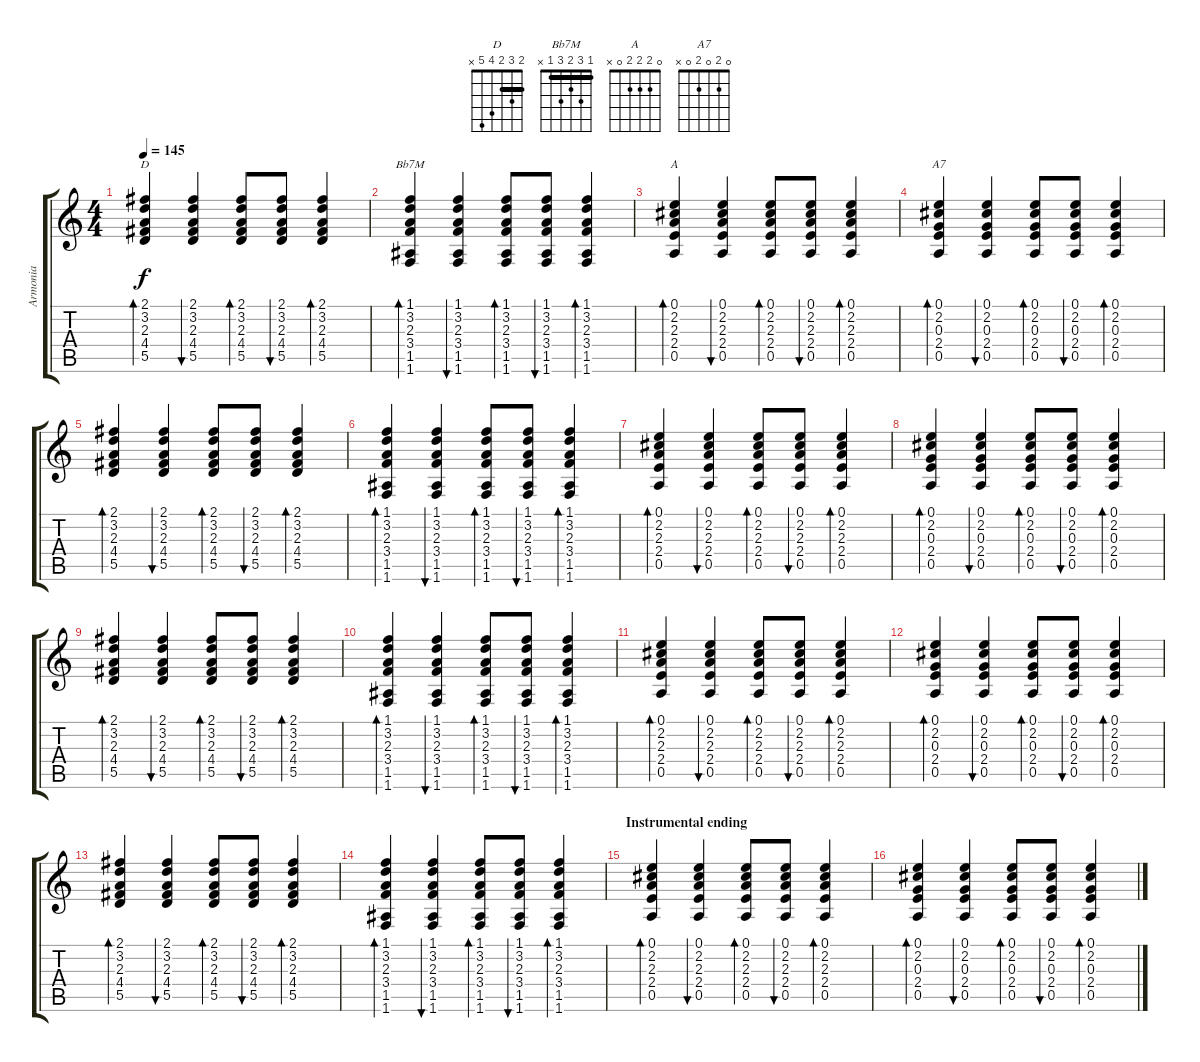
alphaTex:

\track ("Armonia" "Armonia") {instrument acousticguitarsteel}
\staff {score tabs}
\tuning (E4 B3 G3 D3 A2 E2) {hide}
\chord ("D" 2 3 2 4 5 x) {barre 2}
\chord ("Bb7M" 1 3 2 3 1 x) {barre 1}
\chord ("A" 0 2 2 2 0 x)
\chord ("A7" 0 2 0 2 0 x)
\ts (4 4)
\tempo 145
\clef g2
\ks c
(2.1 3.2 2.3 4.4 5.5).4{bd 120 ch "D" dy f} (2.1 3.2 2.3 4.4 5.5).4{bu 120} (2.1 3.2 2.3 4.4 5.5).8{bd 60} (2.1 3.2 2.3 4.4 5.5).8{bu 60} (2.1 3.2 2.3 4.4 5.5).4{bd 60} |
(1.1 3.2 2.3 3.4 1.5 1.6).4{bd 120 ch "Bb7M"} (1.1 3.2 2.3 3.4 1.5 1.6).4{bu 120} (1.1 3.2 2.3 3.4 1.5 1.6).8{bd 60} (1.1 3.2 2.3 3.4 1.5 1.6).8{bu 60} (1.1 3.2 2.3 3.4 1.5 1.6).4{bd 60} |
(0.1 2.2 2.3 2.4 0.5).4{bd 120 ch "A"} (0.1 2.2 2.3 2.4 0.5).4{bu 120} (0.1 2.2 2.3 2.4 0.5).8{bd 60} (0.1 2.2 2.3 2.4 0.5).8{bu 60} (0.1 2.2 2.3 2.4 0.5).4{bd 60} |
(0.1 2.2 0.3 2.4 0.5).4{bd 120 ch "A7"} (0.1 2.2 0.3 2.4 0.5).4{bu 120} (0.1 2.2 0.3 2.4 0.5).8{bd 60} (0.1 2.2 0.3 2.4 0.5).8{bu 60} (0.1 2.2 0.3 2.4 0.5).4{bd 60} |
(2.1 3.2 2.3 4.4 5.5).4{bd 120} (2.1 3.2 2.3 4.4 5.5).4{bu 120} (2.1 3.2 2.3 4.4 5.5).8{bd 60} (2.1 3.2 2.3 4.4 5.5).8{bu 60} (2.1 3.2 2.3 4.4 5.5).4{bd 60} |
(1.1 3.2 2.3 3.4 1.5 1.6).4{bd 120} (1.1 3.2 2.3 3.4 1.5 1.6).4{bu 120} (1.1 3.2 2.3 3.4 1.5 1.6).8{bd 60} (1.1 3.2 2.3 3.4 1.5 1.6).8{bu 60} (1.1 3.2 2.3 3.4 1.5 1.6).4{bd 60} |
(0.1 2.2 2.3 2.4 0.5).4{bd 120} (0.1 2.2 2.3 2.4 0.5).4{bu 120} (0.1 2.2 2.3 2.4 0.5).8{bd 60} (0.1 2.2 2.3 2.4 0.5).8{bu 60} (0.1 2.2 2.3 2.4 0.5).4{bd 60} |
(0.1 2.2 0.3 2.4 0.5).4{bd 120} (0.1 2.2 0.3 2.4 0.5).4{bu 120} (0.1 2.2 0.3 2.4 0.5).8{bd 60} (0.1 2.2 0.3 2.4 0.5).8{bu 60} (0.1 2.2 0.3 2.4 0.5).4{bd 60} |
(2.1 3.2 2.3 4.4 5.5).4{bd 120} (2.1 3.2 2.3 4.4 5.5).4{bu 120} (2.1 3.2 2.3 4.4 5.5).8{bd 60} (2.1 3.2 2.3 4.4 5.5).8{bu 60} (2.1 3.2 2.3 4.4 5.5).4{bd 60} |
(1.1 3.2 2.3 3.4 1.5 1.6).4{bd 120} (1.1 3.2 2.3 3.4 1.5 1.6).4{bu 120} (1.1 3.2 2.3 3.4 1.5 1.6).8{bd 60} (1.1 3.2 2.3 3.4 1.5 1.6).8{bu 60} (1.1 3.2 2.3 3.4 1.5 1.6).4{bd 60} |
(0.1 2.2 2.3 2.4 0.5).4{bd 120} (0.1 2.2 2.3 2.4 0.5).4{bu 120} (0.1 2.2 2.3 2.4 0.5).8{bd 60} (0.1 2.2 2.3 2.4 0.5).8{bu 60} (0.1 2.2 2.3 2.4 0.5).4{bd 60} |
(0.1 2.2 0.3 2.4 0.5).4{bd 120} (0.1 2.2 0.3 2.4 0.5).4{bu 120} (0.1 2.2 0.3 2.4 0.5).8{bd 60} (0.1 2.2 0.3 2.4 0.5).8{bu 60} (0.1 2.2 0.3 2.4 0.5).4{bd 60} |
(2.1 3.2 2.3 4.4 5.5).4{bd 120} (2.1 3.2 2.3 4.4 5.5).4{bu 120} (2.1 3.2 2.3 4.4 5.5).8{bd 60} (2.1 3.2 2.3 4.4 5.5).8{bu 60} (2.1 3.2 2.3 4.4 5.5).4{bd 60} |
(1.1 3.2 2.3 3.4 1.5 1.6).4{bd 120} (1.1 3.2 2.3 3.4 1.5 1.6).4{bu 120} (1.1 3.2 2.3 3.4 1.5 1.6).8{bd 60} (1.1 3.2 2.3 3.4 1.5 1.6).8{bu 60} (1.1 3.2 2.3 3.4 1.5 1.6).4{bd 60} |
\section ("" "Instrumental ending")
(0.1 2.2 2.3 2.4 0.5).4{bd 120} (0.1 2.2 2.3 2.4 0.5).4{bu 120} (0.1 2.2 2.3 2.4 0.5).8{bd 60} (0.1 2.2 2.3 2.4 0.5).8{bu 60} (0.1 2.2 2.3 2.4 0.5).4{bd 60} |
(0.1 2.2 0.3 2.4 0.5).4{bd 120} (0.1 2.2 0.3 2.4 0.5).4{bu 120} (0.1 2.2 0.3 2.4 0.5).8{bd 60} (0.1 2.2 0.3 2.4 0.5).8{bu 60} (0.1 2.2 0.3 2.4 0.5).4{bd 60}
